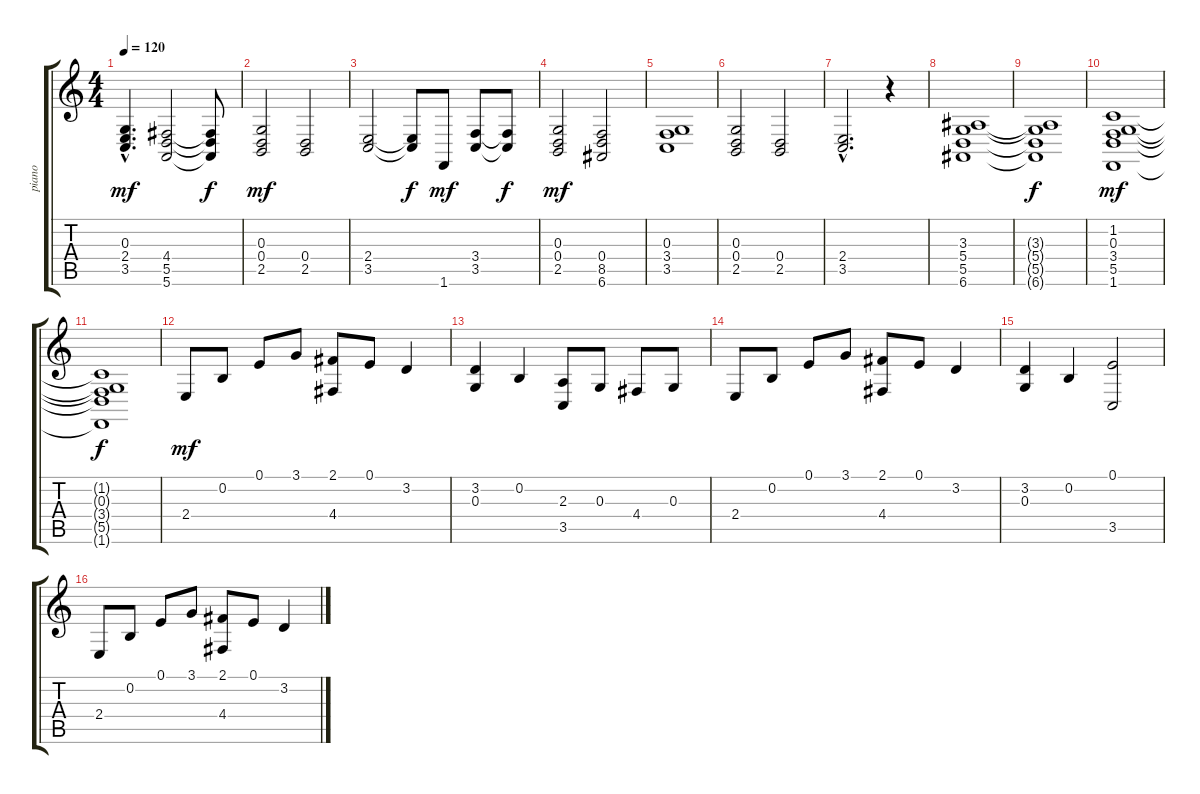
\track ("piano" "piano") {instrument acousticgrandpiano}
\staff {score tabs}
\tuning (E4 B3 G3 D3 A2 E2) {hide}
\ts (4 4)
\tempo 120
\clef g2
\ks c
(0.3{hac} 2.4{hac} 3.5{hac}).4{d dy mf} (4.4 5.5 5.6).2 (4.4{t} 5.5{t} 5.6{t}).8{dy f} |
(0.3 0.4 2.5).2{dy mf} (0.4 2.5).2 |
(2.4 3.5).2 (2.4{t} 3.5{t}).8{dy f} 1.6.8{dy mf} (3.4 3.5).8 (3.4{t} 3.5{t}).8{dy f} |
(0.3 0.4 2.5).2{dy mf} (0.4 8.5 6.6).2 |
(0.3 3.4 3.5).1 |
(0.3 0.4 2.5).2 (0.4 2.5).2 |
(2.4{hac} 3.5{hac}).2{d} r.4 |
(3.3 5.4 5.5 6.6).1 |
(3.3{t} 5.4{t} 5.5{t} 6.6{t}).1{dy f} |
(1.2 0.3 3.4 5.5 1.6).1{dy mf} |
(1.2{t} 0.3{t} 3.4{t} 5.5{t} 1.6{t}).1{dy f} |
2.4.8{dy mf} 0.2.8 0.1.8 3.1.8 (2.1 4.4).8 0.1.8 3.2.4 |
(3.2 0.3).4 0.2.4 (2.3 3.5).8 0.3.8 4.4.8 0.3.8 |
2.4.8 0.2.8 0.1.8 3.1.8 (2.1 4.4).8 0.1.8 3.2.4 |
(3.2 0.3).4 0.2.4 (0.1 3.5).2 |
2.4.8 0.2.8 0.1.8 3.1.8 (2.1 4.4).8 0.1.8 3.2.4
